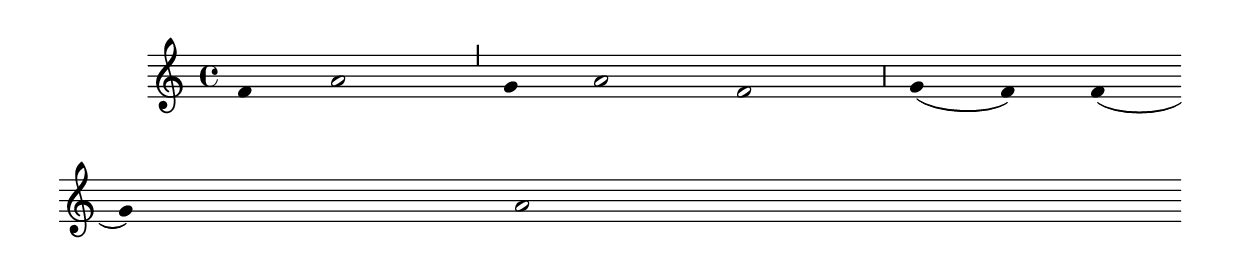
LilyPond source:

#(ly:set-option 'old-relative)
\version "1.9.4"


\header {
texidoc = "Modern  transcriptions  of gregrorian music.
Gregorian music has no measure, no stems, only uses half and quarter notes,
and two types of barlines, a short one indicating a rest, a second indicating a breath mark."
}


barOne = \notes { \once \property Staff.BarLine \override #'bar-size = #2
	\bar "|" }
barTwo = \notes { \once \property Staff.BarLine \override #'extra-offset = #'(0 . 2)

		\once \property Staff.BarLine \override #'bar-size = #2
	\bar "|" }
\score {

\notes \relative c' {
	\property Score.timing = ##f
	\property Staff.Stem \set #'transparent = ##t
	f4 a2 \barTwo g4 a2  f2 \barOne g4( f) f(
	\bar "empty" 
	\break
	g) a2
}

}
